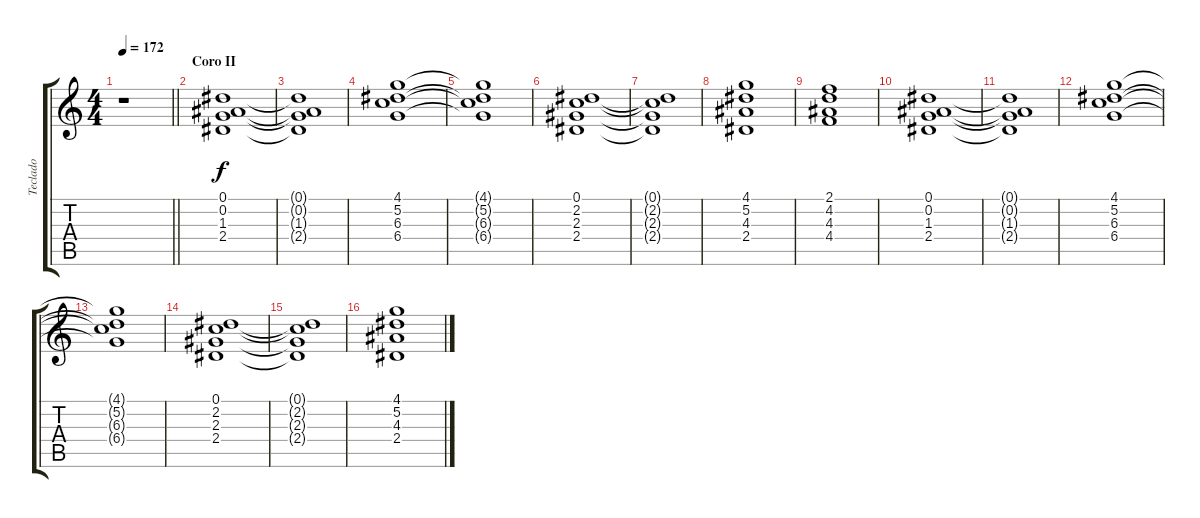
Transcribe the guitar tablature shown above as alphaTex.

\track ("Teclado" "Teclado") {instrument synthstrings2}
\staff {score tabs}
\tuning (Eb5 Bb4 Gb4 Db4 Ab3 Eb3) {hide}
\ts (4 4)
\tempo 172
\clef g2
\barLineRight lightlight
\ks c
r.1{dy f} |
\section ("" "Coro II")
(0.1 0.2 1.3 2.4).1 |
(0.1{t} 0.2{t} 1.3{t} 2.4{t}).1 |
(4.1 5.2 6.3 6.4).1 |
(4.1{t} 5.2{t} 6.3{t} 6.4{t}).1 |
(0.1 2.2 2.3 2.4).1 |
(0.1{t} 2.2{t} 2.3{t} 2.4{t}).1 |
(4.1 5.2 4.3 2.4).1 |
(2.1 4.2 4.3 4.4).1 |
(0.1 0.2 1.3 2.4).1 |
(0.1{t} 0.2{t} 1.3{t} 2.4{t}).1 |
(4.1 5.2 6.3 6.4).1 |
(4.1{t} 5.2{t} 6.3{t} 6.4{t}).1 |
(0.1 2.2 2.3 2.4).1 |
(0.1{t} 2.2{t} 2.3{t} 2.4{t}).1 |
(4.1 5.2 4.3 2.4).1
